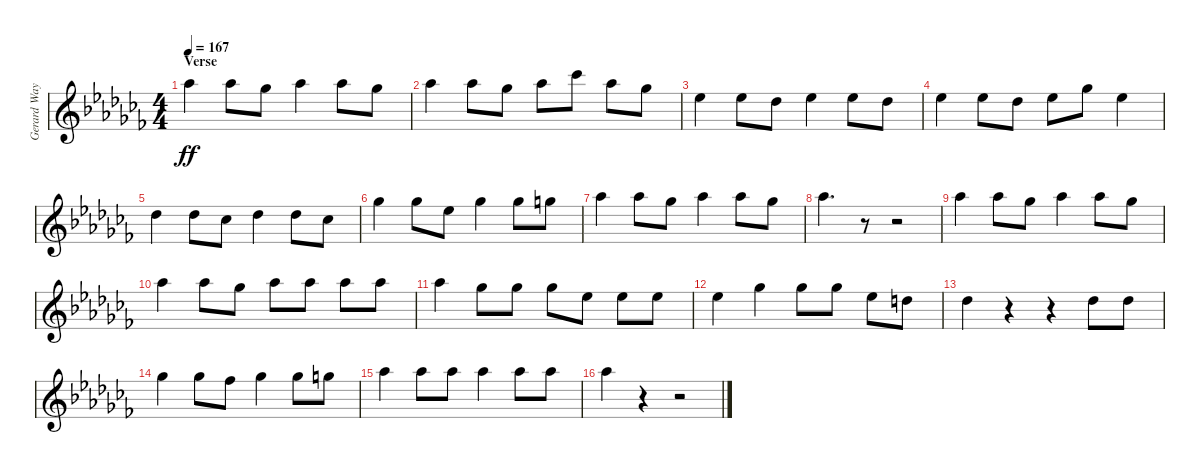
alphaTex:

\track ("Gerard Way" "Gerard Way") {instrument distortionguitar}
\staff {score}
\tuning (E4 B3 G3 D3 A2 E2 B1) {hide}
\ts (4 4)
\section ("" "Verse")
\tempo 167
\clef g2
\ks abminor
4.1.4{dy ff} 4.1.8 2.1.8 4.1.4 4.1.8 2.1.8 |
4.1.4 4.1.8 2.1.8 4.1.8 7.1.8 4.1.8 2.1.8 |
4.2.4 4.2.8 2.2.8 4.2.4 4.2.8 2.2.8 |
4.2.4 4.2.8 2.2.8 4.2.8 2.1.8 4.2.4 |
2.2.4 2.2.8 0.2.8 2.2.4 2.2.8 0.2.8 |
2.1.4 2.1.8 4.2.8 2.1.4 2.1.8 3.1.8 |
4.1.4 4.1.8 2.1.8 4.1.4 4.1.8 2.1.8 |
4.1.4{d} r.8 r.2 |
4.1.4 4.1.8 2.1.8 4.1.4 4.1.8 2.1.8 |
4.1.4 4.1.8 2.1.8 4.1.8 4.1.8 4.1.8 4.1.8 |
4.1.4 2.1.8 2.1.8 2.1.8 4.2.8 4.2.8 4.2.8 |
4.2.4 2.1.4 2.1.8 2.1.8 4.2.8 3.2.8 |
2.2.4 r.4 r.4 2.2.8 2.2.8 |
2.1.4 2.1.8 0.1.8 2.1.4 2.1.8 3.1.8 |
4.1.4 4.1.8 4.1.8 4.1.4 4.1.8 4.1.8 |
4.1.4 r.4 r.2
